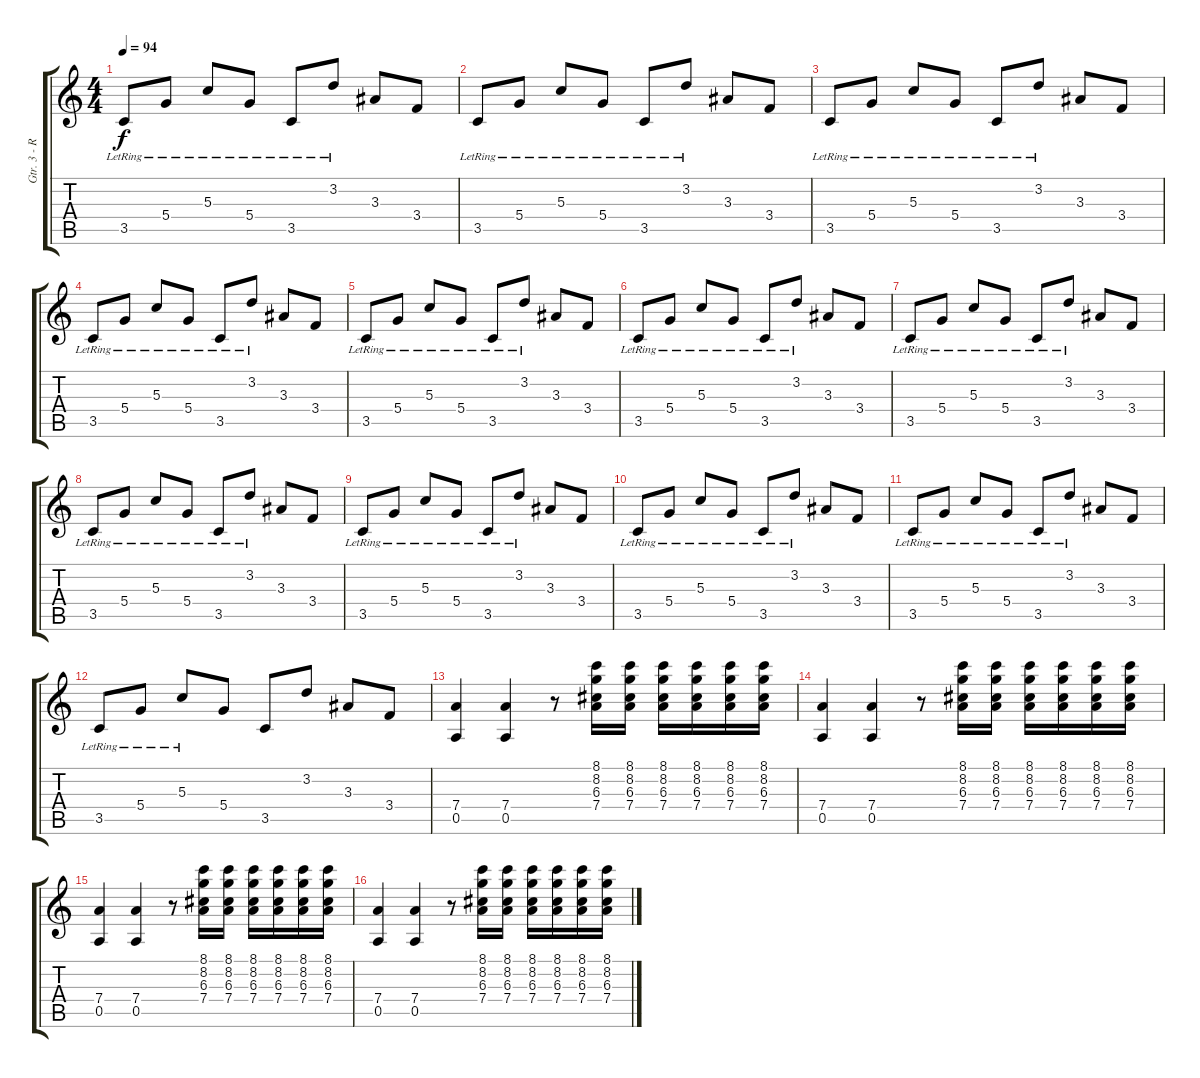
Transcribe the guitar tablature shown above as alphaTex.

\track ("Gtr. 3 - Rythm Right" "Gtr. 3 - R") {instrument distortionguitar}
\staff {score tabs}
\tuning (E4 B3 G3 D3 A2 E2) {hide}
\ts (4 4)
\tempo 94
\clef g2
\ks c
3.5{lr}.8{dy f} 5.4{lr}.8 5.3{lr}.8 5.4{lr}.8 3.5{lr}.8 3.2{lr}.8 3.3.8 3.4.8 |
3.5{lr}.8 5.4{lr}.8 5.3{lr}.8 5.4{lr}.8 3.5{lr}.8 3.2{lr}.8 3.3.8 3.4.8 |
3.5{lr}.8 5.4{lr}.8 5.3{lr}.8 5.4{lr}.8 3.5{lr}.8 3.2{lr}.8 3.3.8 3.4.8 |
3.5{lr}.8 5.4{lr}.8 5.3{lr}.8 5.4{lr}.8 3.5{lr}.8 3.2{lr}.8 3.3.8 3.4.8 |
3.5{lr}.8 5.4{lr}.8 5.3{lr}.8 5.4{lr}.8 3.5{lr}.8 3.2{lr}.8 3.3.8 3.4.8 |
3.5{lr}.8 5.4{lr}.8 5.3{lr}.8 5.4{lr}.8 3.5{lr}.8 3.2{lr}.8 3.3.8 3.4.8 |
3.5{lr}.8 5.4{lr}.8 5.3{lr}.8 5.4{lr}.8 3.5{lr}.8 3.2{lr}.8 3.3.8 3.4.8 |
3.5{lr}.8 5.4{lr}.8 5.3{lr}.8 5.4{lr}.8 3.5{lr}.8 3.2{lr}.8 3.3.8 3.4.8 |
3.5{lr}.8 5.4{lr}.8 5.3{lr}.8 5.4{lr}.8 3.5{lr}.8 3.2{lr}.8 3.3.8 3.4.8 |
3.5{lr}.8 5.4{lr}.8 5.3{lr}.8 5.4{lr}.8 3.5{lr}.8 3.2{lr}.8 3.3.8 3.4.8 |
3.5{lr}.8 5.4{lr}.8 5.3{lr}.8 5.4{lr}.8 3.5{lr}.8 3.2{lr}.8 3.3.8 3.4.8 |
3.5{lr}.8 5.4{lr}.8 5.3{lr}.8 5.4.8 3.5.8 3.2.8 3.3.8 3.4.8 |
(7.4 0.5).4 (7.4 0.5).4 r.8 (8.1 8.2 6.3 7.4).16 (8.1 8.2 6.3 7.4).16 (8.1 8.2 6.3 7.4).16 (8.1 8.2 6.3 7.4).16 (8.1 8.2 6.3 7.4).16 (8.1 8.2 6.3 7.4).16 |
(7.4 0.5).4 (7.4 0.5).4 r.8 (8.1 8.2 6.3 7.4).16 (8.1 8.2 6.3 7.4).16 (8.1 8.2 6.3 7.4).16 (8.1 8.2 6.3 7.4).16 (8.1 8.2 6.3 7.4).16 (8.1 8.2 6.3 7.4).16 |
(7.4 0.5).4 (7.4 0.5).4 r.8 (8.1 8.2 6.3 7.4).16 (8.1 8.2 6.3 7.4).16 (8.1 8.2 6.3 7.4).16 (8.1 8.2 6.3 7.4).16 (8.1 8.2 6.3 7.4).16 (8.1 8.2 6.3 7.4).16 |
(7.4 0.5).4 (7.4 0.5).4 r.8 (8.1 8.2 6.3 7.4).16 (8.1 8.2 6.3 7.4).16 (8.1 8.2 6.3 7.4).16 (8.1 8.2 6.3 7.4).16 (8.1 8.2 6.3 7.4).16 (8.1 8.2 6.3 7.4).16
